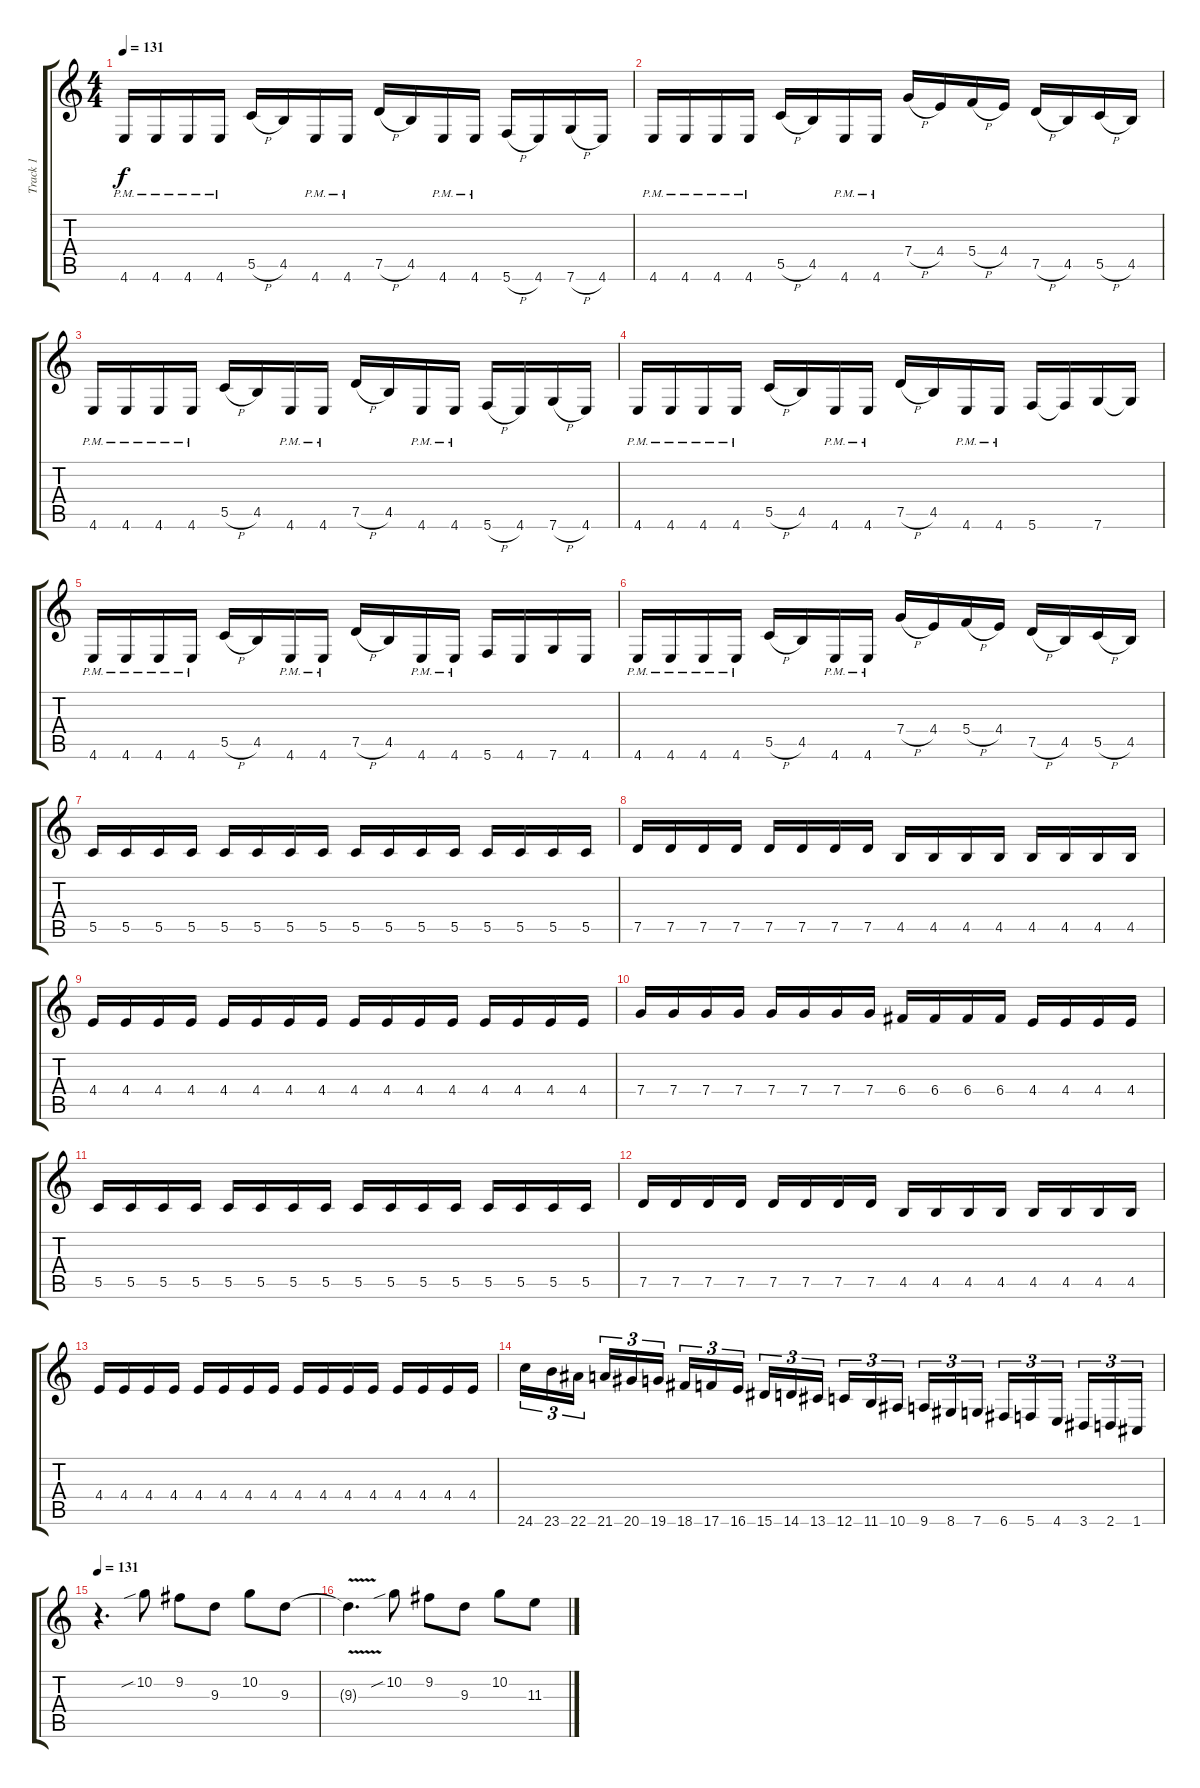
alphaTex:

\track ("Track 1" "Track 1") {instrument distortionguitar}
\staff {score tabs}
\tuning (D4 A3 F3 C3 G2 C2) {hide}
\ts (4 4)
\tempo 131
\clef g2
\ks c
4.6{pm}.16{dy f} 4.6{pm}.16 4.6{pm}.16 4.6{pm}.16 5.5{h}.16 4.5.16 4.6{pm}.16 4.6{pm}.16 7.5{h}.16 4.5.16 4.6{pm}.16 4.6{pm}.16 5.6{h}.16 4.6.16 7.6{h}.16 4.6.16 |
4.6{pm}.16 4.6{pm}.16 4.6{pm}.16 4.6{pm}.16 5.5{h}.16 4.5.16 4.6{pm}.16 4.6{pm}.16 7.4{h}.16 4.4.16 5.4{h}.16 4.4.16 7.5{h}.16 4.5.16 5.5{h}.16 4.5.16 |
4.6{pm}.16 4.6{pm}.16 4.6{pm}.16 4.6{pm}.16 5.5{h}.16 4.5.16 4.6{pm}.16 4.6{pm}.16 7.5{h}.16 4.5.16 4.6{pm}.16 4.6{pm}.16 5.6{h}.16 4.6.16 7.6{h}.16 4.6.16 |
4.6{pm}.16 4.6{pm}.16 4.6{pm}.16 4.6{pm}.16 5.5{h}.16 4.5.16 4.6{pm}.16 4.6{pm}.16 7.5{h}.16 4.5.16 4.6{pm}.16 4.6{pm}.16 5.6.16 5.6{t}.16 7.6.16 7.6{t}.16 |
4.6{pm}.16 4.6{pm}.16 4.6{pm}.16 4.6{pm}.16 5.5{h}.16 4.5.16 4.6{pm}.16 4.6{pm}.16 7.5{h}.16 4.5.16 4.6{pm}.16 4.6{pm}.16 5.6.16 4.6.16 7.6.16 4.6.16 |
4.6{pm}.16 4.6{pm}.16 4.6{pm}.16 4.6{pm}.16 5.5{h}.16 4.5.16 4.6{pm}.16 4.6{pm}.16 7.4{h}.16 4.4.16 5.4{h}.16 4.4.16 7.5{h}.16 4.5.16 5.5{h}.16 4.5.16 |
5.5.16 5.5.16 5.5.16 5.5.16 5.5.16 5.5.16 5.5.16 5.5.16 5.5.16 5.5.16 5.5.16 5.5.16 5.5.16 5.5.16 5.5.16 5.5.16 |
7.5.16 7.5.16 7.5.16 7.5.16 7.5.16 7.5.16 7.5.16 7.5.16 4.5.16 4.5.16 4.5.16 4.5.16 4.5.16 4.5.16 4.5.16 4.5.16 |
4.4.16 4.4.16 4.4.16 4.4.16 4.4.16 4.4.16 4.4.16 4.4.16 4.4.16 4.4.16 4.4.16 4.4.16 4.4.16 4.4.16 4.4.16 4.4.16 |
7.4.16 7.4.16 7.4.16 7.4.16 7.4.16 7.4.16 7.4.16 7.4.16 6.4.16 6.4.16 6.4.16 6.4.16 4.4.16 4.4.16 4.4.16 4.4.16 |
5.5.16 5.5.16 5.5.16 5.5.16 5.5.16 5.5.16 5.5.16 5.5.16 5.5.16 5.5.16 5.5.16 5.5.16 5.5.16 5.5.16 5.5.16 5.5.16 |
7.5.16 7.5.16 7.5.16 7.5.16 7.5.16 7.5.16 7.5.16 7.5.16 4.5.16 4.5.16 4.5.16 4.5.16 4.5.16 4.5.16 4.5.16 4.5.16 |
4.4.16 4.4.16 4.4.16 4.4.16 4.4.16 4.4.16 4.4.16 4.4.16 4.4.16 4.4.16 4.4.16 4.4.16 4.4.16 4.4.16 4.4.16 4.4.16 |
24.6.16{tu (3 2) instrument guitarfretnoise} 23.6.16{tu (3 2)} 22.6.16{tu (3 2) beam splitsecondary} 21.6.16{tu (3 2)} 20.6.16{tu (3 2)} 19.6.16{tu (3 2)} 18.6.16{tu (3 2)} 17.6.16{tu (3 2)} 16.6.16{tu (3 2) beam splitsecondary} 15.6.16{tu (3 2)} 14.6.16{tu (3 2)} 13.6.16{tu (3 2)} 12.6.16{tu (3 2)} 11.6.16{tu (3 2)} 10.6.16{tu (3 2) beam splitsecondary} 9.6.16{tu (3 2)} 8.6.16{tu (3 2)} 7.6.16{tu (3 2)} 6.6.16{tu (3 2)} 5.6.16{tu (3 2)} 4.6.16{tu (3 2) beam splitsecondary} 3.6.16{tu (3 2)} 2.6.16{tu (3 2)} 1.6.16{tu (3 2)} |
\tempo 131
r.4{d instrument distortionguitar} 10.2{sib}.8 9.2.8 9.3.8 10.2.8 9.3.8 |
9.3{v t}.4{d} 10.2{sib}.8 9.2.8 9.3.8 10.2.8 11.3.8
